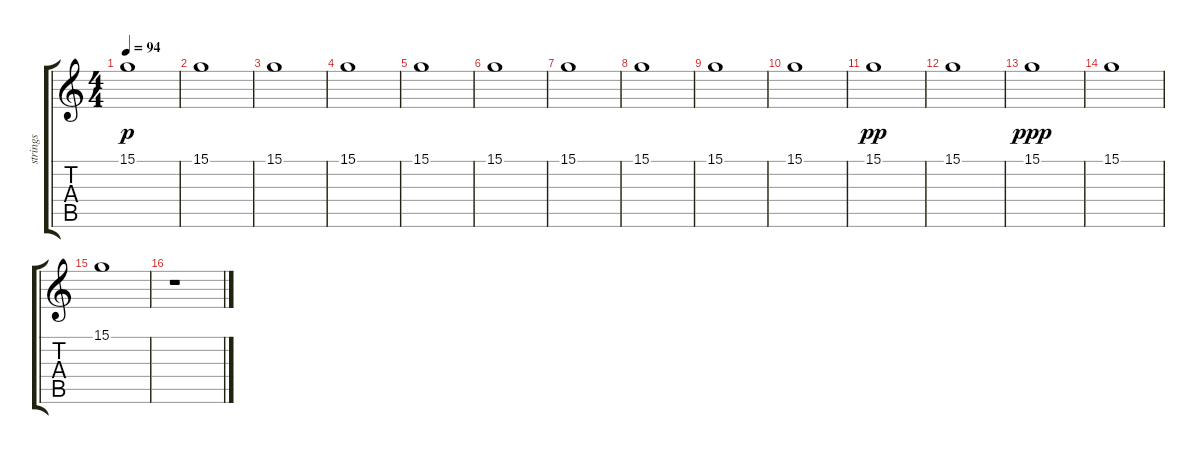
\track ("strings" "strings") {instrument stringensemble1}
\staff {score tabs}
\tuning (E4 B3 G3 D3 A2 E2) {hide}
\ts (4 4)
\tempo 94
\clef g2
\ks c
15.1.1{dy p} |
15.1.1 |
15.1.1 |
15.1.1 |
15.1.1 |
15.1.1 |
15.1.1 |
15.1.1 |
15.1.1 |
15.1.1 |
15.1.1{dy pp} |
15.1.1 |
15.1.1{dy ppp} |
15.1.1 |
15.1.1 |
r.1
